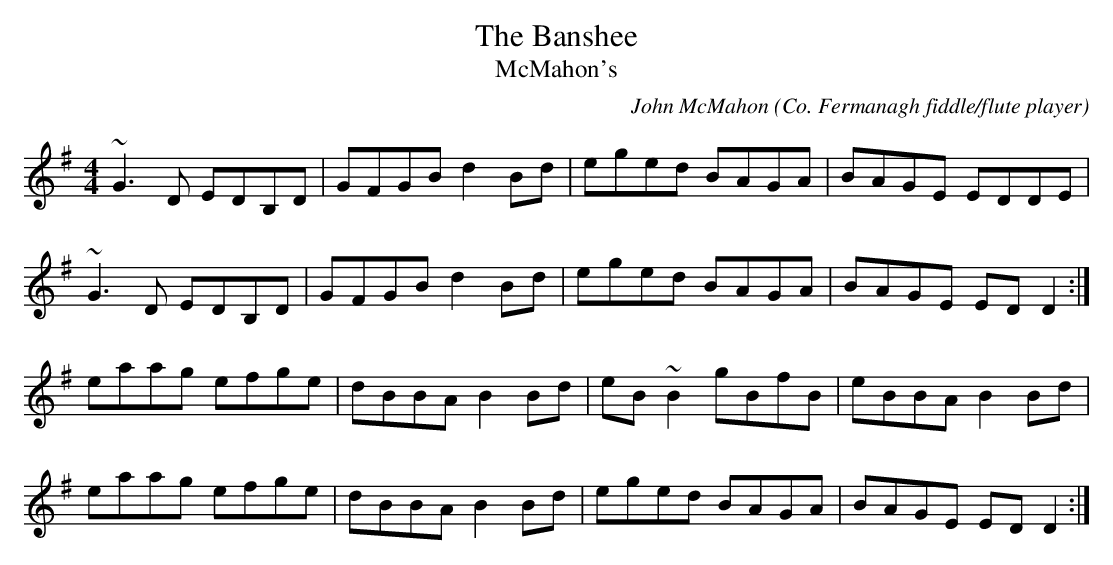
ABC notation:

X:1
T:Banshee, The
T:McMahon's
C:John McMahon (Co. Fermanagh fiddle/flute player)
M:4/4
K:G
~G3D EDB,D|GFGB d2Bd|eged BAGA|BAGE EDDE|
~G3D EDB,D|GFGB d2Bd|eged BAGA|BAGE EDD2:|
eaag efge|dBBA B2 Bd|eB~B2 gBfB|eBBA B2 Bd|
eaag efge|dBBA B2 Bd|eged BAGA|BAGE EDD2:|
